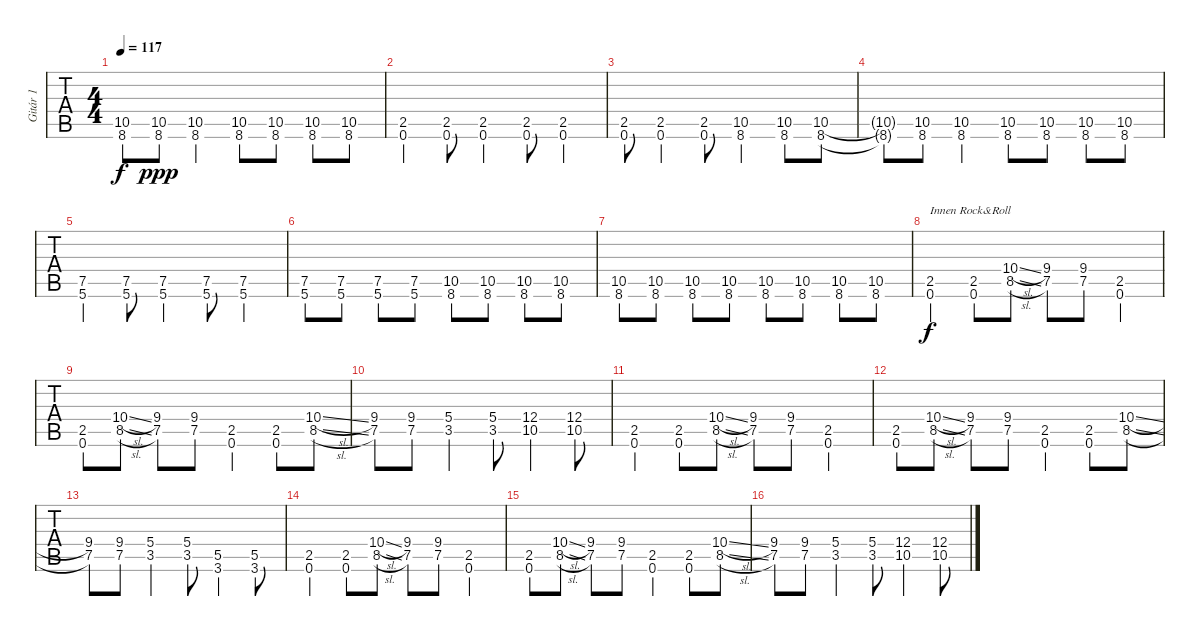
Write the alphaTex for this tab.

\track ("Gitár 1" "Gitár 1") {instrument distortionguitar}
\staff {tabs}
\tuning (E4 B3 G3 D3 A2 E2) {hide}
\ts (4 4)
\tempo 117
\clef g2
\ks c
(10.5{t} 8.6{t}).8{dy f} (10.5 8.6).8{dy ppp} (10.5 8.6).4 (10.5 8.6).8 (10.5 8.6).8 (10.5 8.6).8 (10.5 8.6).8 |
(2.5 0.6).4 (2.5 0.6).8 (2.5 0.6).4 (2.5 0.6).8 (2.5 0.6).4 |
(2.5 0.6).8 (2.5 0.6).4 (2.5 0.6).8 (10.5 8.6).4 (10.5 8.6).8 (10.5 8.6).8 |
(10.5{t} 8.6{t}).8 (10.5 8.6).8 (10.5 8.6).4 (10.5 8.6).8 (10.5 8.6).8 (10.5 8.6).8 (10.5 8.6).8 |
(7.5 5.6).4 (7.5 5.6).8 (7.5 5.6).4 (7.5 5.6).8 (7.5 5.6).4 |
(7.5 5.6).8 (7.5 5.6).8 (7.5 5.6).8 (7.5 5.6).8 (10.5 8.6).8 (10.5 8.6).8 (10.5 8.6).8 (10.5 8.6).8 |
(10.5 8.6).8 (10.5 8.6).8 (10.5 8.6).8 (10.5 8.6).8 (10.5 8.6).8 (10.5 8.6).8 (10.5 8.6).8 (10.5 8.6).8 |
(2.5 0.6).4{txt "Innen Rock&Roll" dy f} (2.5 0.6).8 (10.4{sl} 8.5{sl}).8 (9.4 7.5).8 (9.4 7.5).8 (2.5 0.6).4 |
(2.5 0.6).8 (10.4{sl} 8.5{sl}).8 (9.4 7.5).8 (9.4 7.5).8 (2.5 0.6).4 (2.5 0.6).8 (10.4{sl} 8.5{sl}).8 |
(9.4 7.5).8 (9.4 7.5).8 (5.4 3.5).4 (5.4 3.5).8 (12.4 10.5).4 (12.4 10.5).8 |
(2.5 0.6).4 (2.5 0.6).8 (10.4{sl} 8.5{sl}).8 (9.4 7.5).8 (9.4 7.5).8 (2.5 0.6).4 |
(2.5 0.6).8 (10.4{sl} 8.5{sl}).8 (9.4 7.5).8 (9.4 7.5).8 (2.5 0.6).4 (2.5 0.6).8 (10.4{sl} 8.5{sl}).8 |
(9.4 7.5).8 (9.4 7.5).8 (5.4 3.5).4 (5.4 3.5).8 (5.5 3.6).4 (5.5 3.6).8 |
(2.5 0.6).4 (2.5 0.6).8 (10.4{sl} 8.5{sl}).8 (9.4 7.5).8 (9.4 7.5).8 (2.5 0.6).4 |
(2.5 0.6).8 (10.4{sl} 8.5{sl}).8 (9.4 7.5).8 (9.4 7.5).8 (2.5 0.6).4 (2.5 0.6).8 (10.4{sl} 8.5{sl}).8 |
(9.4 7.5).8 (9.4 7.5).8 (5.4 3.5).4 (5.4 3.5).8 (12.4 10.5).4 (12.4 10.5).8
